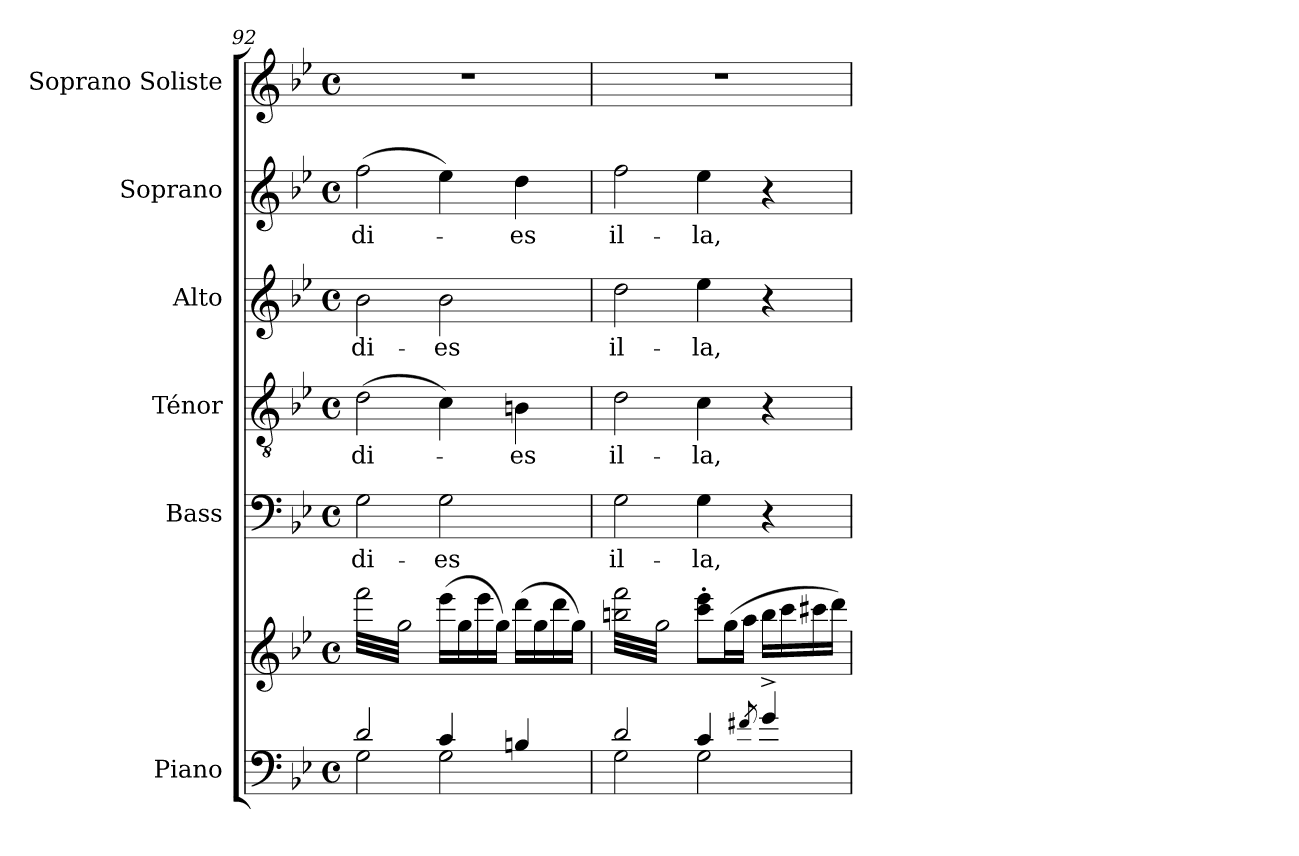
**kern	**kern	**kern	**text	**kern	**text	**kern	**text	**kern	**text	**kern
*part6	*part6	*part5	*part5	*part4	*part4	*part3	*part3	*part2	*part2	*part1
*staff7	*staff6	*staff5	*staff5	*staff4	*staff4	*staff3	*staff3	*staff2	*staff2	*staff1
*I"Piano	*	*I"Bass	*	*I"Ténor	*	*I"Alto	*	*I"Soprano	*	*I"Soprano Soliste
*I'Pno.	*	*I'B.	*	*I'T.	*	*I'A.	*	*I'S.	*	*
!!LO:PB:g=z
*clefF4	*clefG2	*clefF4	*	*clefGv2	*	*clefG2	*	*clefG2	*	*clefG2
*	*	*	*	*	*	*ITrd2c3	*	*	*	*
*k[b-e-]	*k[b-e-]	*k[b-e-]	*	*k[b-e-]	*	*k[f#]	*	*k[b-e-]	*	*k[b-e-]
*M4/4	*M4/4	*M4/4	*	*M4/4	*	*M4/4	*	*M4/4	*	*M4/4
*met(c)	*met(c)	*met(c)	*	*met(c)	*	*met(c)	*	*met(c)	*	*met(c)
=92	=92	=92	=92	=92	=92	=92	=92	=92	=92	=92
*^	*	*	*	*	*	*	*	*	*	*
*	*	*tremolo	*	*	*	*	*	*	*	*	*
2d/	2G\	(32fff\LLL	2G\	di-	(2d\	di-	2gi\	di-	(2ff\	di-	1r
.	.	32gg\)	.	.	.	.	.	.	.	.	.
.	.	32fff\	.	.	.	.	.	.	.	.	.
.	.	32gg\)	.	.	.	.	.	.	.	.	.
.	.	32fff\	.	.	.	.	.	.	.	.	.
.	.	32gg\)	.	.	.	.	.	.	.	.	.
.	.	32fff\	.	.	.	.	.	.	.	.	.
.	.	32gg\)	.	.	.	.	.	.	.	.	.
.	.	32fff\	.	.	.	.	.	.	.	.	.
.	.	32gg\)	.	.	.	.	.	.	.	.	.
.	.	32fff\	.	.	.	.	.	.	.	.	.
.	.	32gg\)	.	.	.	.	.	.	.	.	.
.	.	32fff\	.	.	.	.	.	.	.	.	.
.	.	32gg\)	.	.	.	.	.	.	.	.	.
.	.	32fff\	.	.	.	.	.	.	.	.	.
.	.	32gg\)JJJ	.	.	.	.	.	.	.	.	.
*	*	*Xtremolo	*	*	*	*	*	*	*	*	*
4c/	2G\	(16eee-\LL	2G\	-es	4c\)	.	2gi\	-es	4ee-\)	.	.
.	.	.	.	.	.	.	.	.	.	.	.
.	.	16gg\	.	.	.	.	.	.	.	.	.
.	.	.	.	.	.	.	.	.	.	.	.
.	.	16eee-\	.	.	.	.	.	.	.	.	.
.	.	.	.	.	.	.	.	.	.	.	.
.	.	16gg\JJ)	.	.	.	.	.	.	.	.	.
.	.	.	.	.	.	.	.	.	.	.	.
4Bn/	.	(16ddd\LL	.	.	4Bn\	-es	.	.	4dd\	-es	.
.	.	16gg\	.	.	.	.	.	.	.	.	.
.	.	16ddd\	.	.	.	.	.	.	.	.	.
.	.	16gg\JJ)	.	.	.	.	.	.	.	.	.
=93	=93	=93	=93	=93	=93	=93	=93	=93	=93	=93	=93
*	*	*tremolo	*	*	*	*	*	*	*	*	*
2d/	2G\	(32bbn\ 32fff\LLL	2G\	il-	2d\	il-	2bi\	il-	2ff\	il-	1r
.	.	32gg\)	.	.	.	.	.	.	.	.	.
.	.	32bbn\ 32fff\	.	.	.	.	.	.	.	.	.
.	.	32gg\)	.	.	.	.	.	.	.	.	.
.	.	32bbn\ 32fff\	.	.	.	.	.	.	.	.	.
.	.	32gg\)	.	.	.	.	.	.	.	.	.
.	.	32bbn\ 32fff\	.	.	.	.	.	.	.	.	.
.	.	32gg\)	.	.	.	.	.	.	.	.	.
.	.	32bbn\ 32fff\	.	.	.	.	.	.	.	.	.
.	.	32gg\)	.	.	.	.	.	.	.	.	.
.	.	32bbn\ 32fff\	.	.	.	.	.	.	.	.	.
.	.	32gg\)	.	.	.	.	.	.	.	.	.
.	.	32bbn\ 32fff\	.	.	.	.	.	.	.	.	.
.	.	32gg\)	.	.	.	.	.	.	.	.	.
.	.	32bbn\ 32fff\	.	.	.	.	.	.	.	.	.
.	.	32gg\)JJJ	.	.	.	.	.	.	.	.	.
*	*	*Xtremolo	*	*	*	*	*	*	*	*	*
4c/	2G\	8ccc\' 8eee-\'L	4G\	-la,	4c\	-la,	4cci\	-la,	4ee-\	-la,	.
.	.	.	.	.	.	.	.	.	.	.	.
.	.	.	.	.	.	.	.	.	.	.	.
.	.	.	.	.	.	.	.	.	.	.	.
.	.	(16gg\L	.	.	.	.	.	.	.	.	.
.	.	.	.	.	.	.	.	.	.	.	.
.	.	16aa\JJ	.	.	.	.	.	.	.	.	.
.	.	.	.	.	.	.	.	.	.	.	.
8qf#X/	.	.	.	.	.	.	.	.	.	.	.
4g^/	.	16bb\LL	4r	.	4r	.	4r	.	4r	.	.
.	.	16ccc\	.	.	.	.	.	.	.	.	.
.	.	16ccc#X\	.	.	.	.	.	.	.	.	.
.	.	16ddd\JJ)	.	.	.	.	.	.	.	.	.
*v	*v	*	*	*	*	*	*	*	*	*	*
=	=	=	=	=	=	=	=	=	=	=
*-	*-	*-	*-	*-	*-	*-	*-	*-	*-	*-
